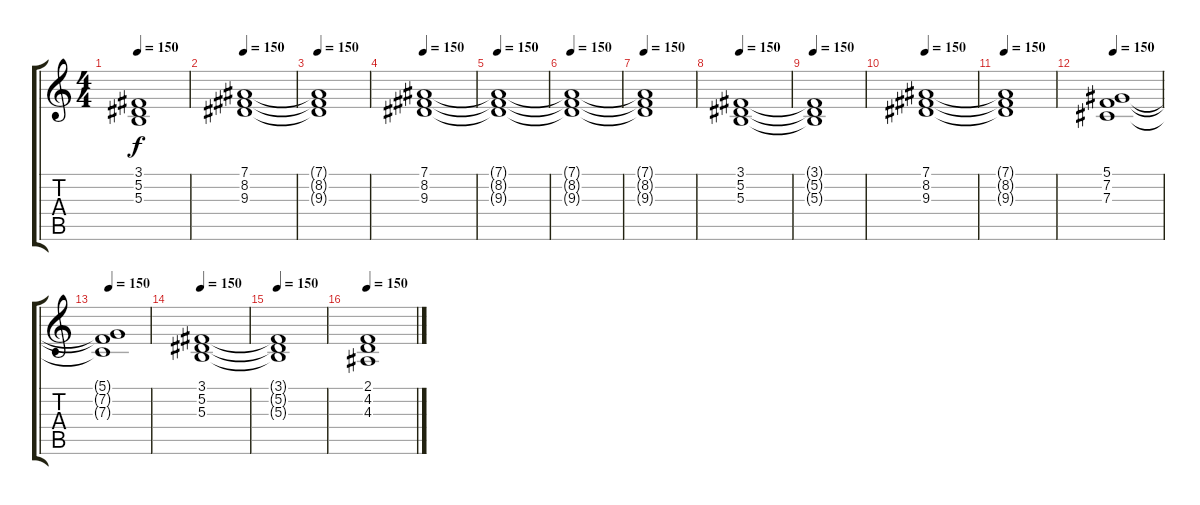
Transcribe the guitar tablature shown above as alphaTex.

\track "" {instrument stringensemble1}
\staff {score tabs}
\tuning (Eb4 Bb3 Gb3 Db3 Ab2 Eb2) {hide}
\ts (4 4)
\tempo 150
\clef g2
\ks c
(3.1{t} 5.2{t} 5.3{t}).1{dy f} |
\tempo 150
(7.1 8.2 9.3).1 |
\tempo 150
(7.1{t} 8.2{t} 9.3{t}).1 |
\tempo 150
(7.1 8.2 9.3).1{instrument stringensemble1} |
\tempo 150
(7.1{t} 8.2{t} 9.3{t}).1 |
\tempo 150
(7.1{t} 8.2{t} 9.3{t}).1 |
\tempo 150
(7.1{t} 8.2{t} 9.3{t}).1 |
\tempo 150
(3.1 5.2 5.3).1 |
\tempo 150
(3.1{t} 5.2{t} 5.3{t}).1 |
\tempo 150
(7.1 8.2 9.3).1 |
\tempo 150
(7.1{t} 8.2{t} 9.3{t}).1 |
\tempo 150
(5.1 7.2 7.3).1 |
\tempo 150
(5.1{t} 7.2{t} 7.3{t}).1 |
\tempo 150
(3.1 5.2 5.3).1 |
\tempo 150
(3.1{t} 5.2{t} 5.3{t}).1 |
\tempo 150
(2.1 4.2 4.3).1
